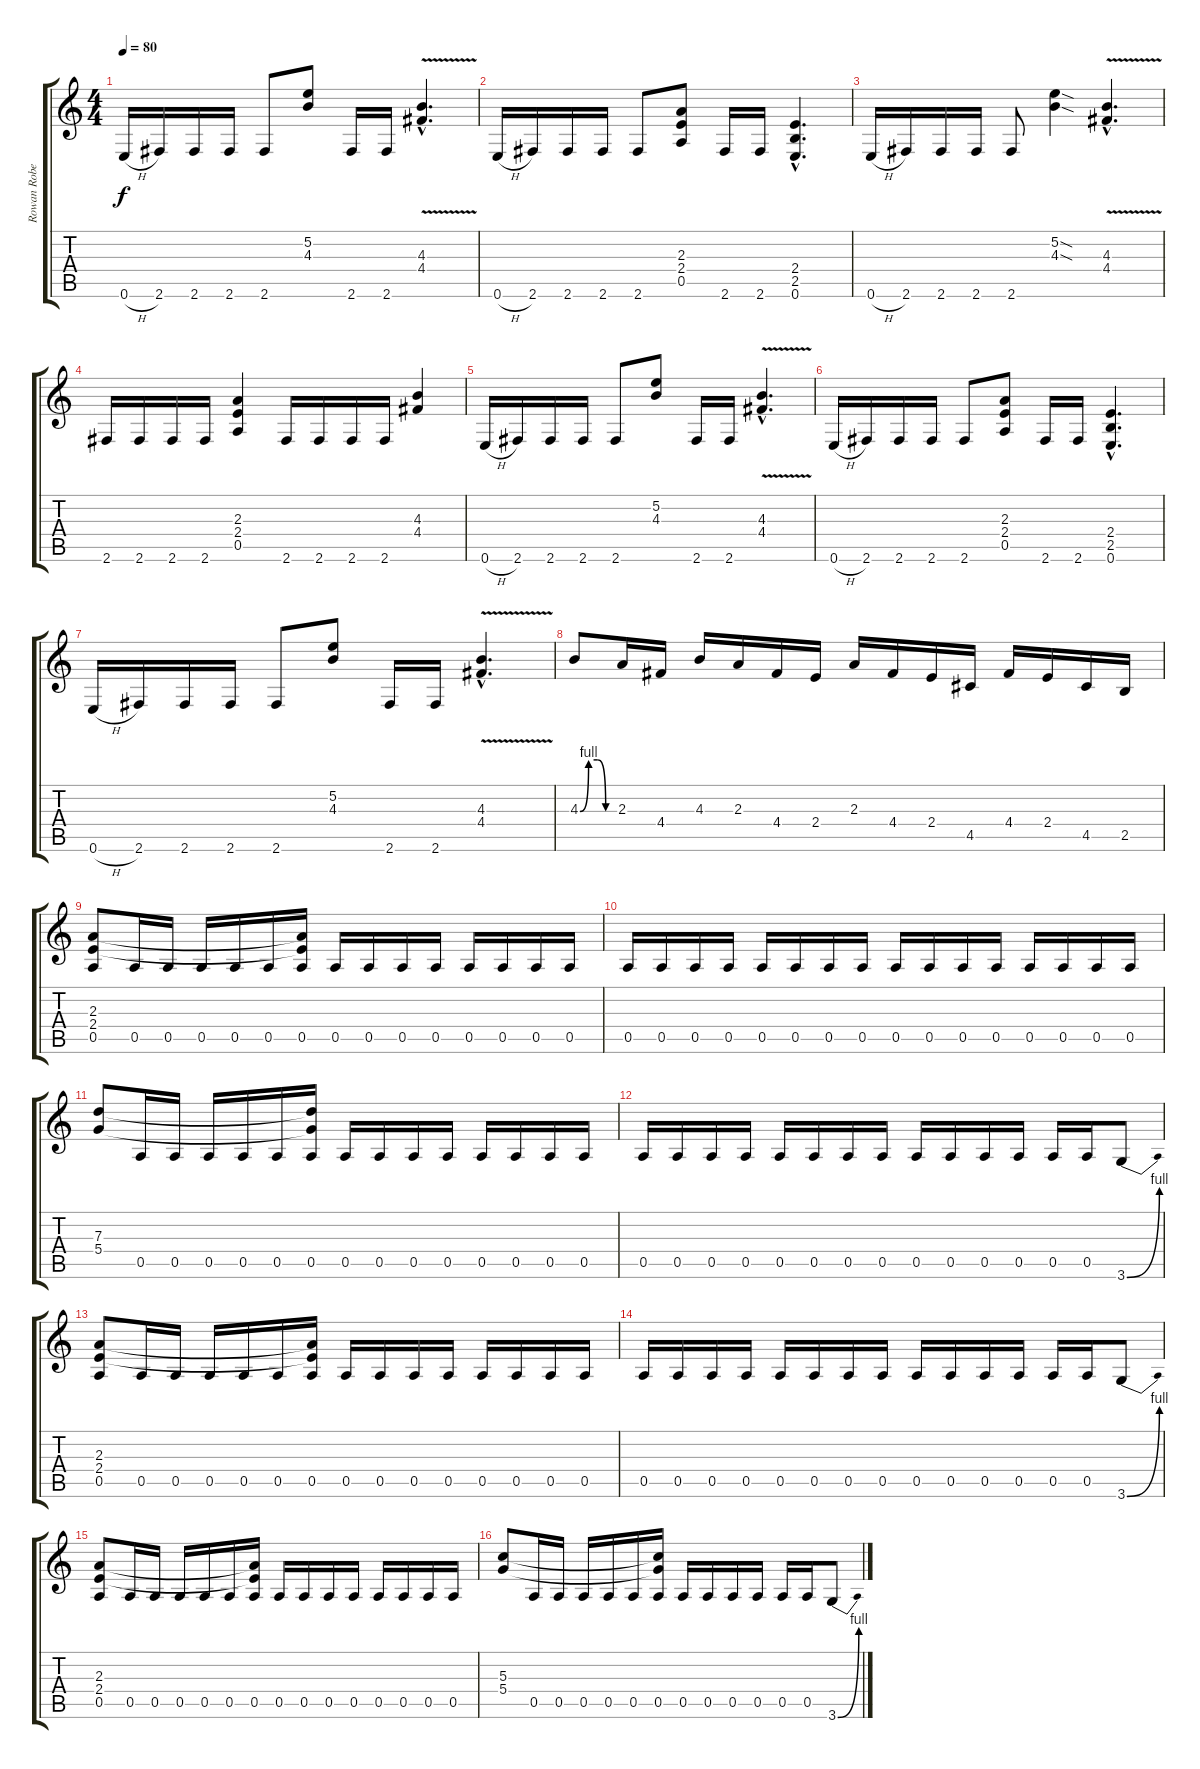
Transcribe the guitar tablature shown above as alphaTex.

\track ("Rowan Robertson" "Rowan Robe") {instrument distortionguitar}
\staff {score tabs}
\tuning (E4 B3 G3 D3 A2 E2) {hide}
\ts (4 4)
\tempo 80
\clef g2
\ks c
0.6{h}.16{dy f instrument distortionguitar} 2.6.16 2.6.16 2.6.16 2.6.8 (5.2 4.3).8 2.6.16 2.6.16 (4.3{v hac} 4.4{v hac}).4{d} |
0.6{h}.16 2.6.16 2.6.16 2.6.16 2.6.8 (2.3 2.4 0.5).8 2.6.16 2.6.16 (2.4{hac} 2.5{hac} 0.6{hac}).4{d} |
0.6{h}.16 2.6.16 2.6.16 2.6.16 2.6.8 (5.2{sod} 4.3{sod}).4 (4.3{v hac} 4.4{v hac}).4{d} |
2.6.16 2.6.16 2.6.16 2.6.16 (2.3 2.4 0.5).4 2.6.16 2.6.16 2.6.16 2.6.16 (4.3 4.4).4 |
0.6{h}.16 2.6.16 2.6.16 2.6.16 2.6.8 (5.2 4.3).8 2.6.16 2.6.16 (4.3{v hac} 4.4{v hac}).4{d} |
0.6{h}.16 2.6.16 2.6.16 2.6.16 2.6.8 (2.3 2.4 0.5).8 2.6.16 2.6.16 (2.4{hac} 2.5{hac} 0.6{hac}).4{d} |
0.6{h}.16 2.6.16 2.6.16 2.6.16 2.6.8 (5.2 4.3).8 2.6.16 2.6.16 (4.3{v hac} 4.4{v hac}).4{d} |
4.3{be (custom 0 0 15 4 30 4 45 0 60 0)}.8 2.3.16 4.4.16 4.3.16 2.3.16 4.4.16 2.4.16 2.3.16 4.4.16 2.4.16 4.5.16 4.4.16 2.4.16 4.5.16 2.5.16 |
(2.3 2.4 0.5).8 0.5.16 0.5.16 0.5.16 0.5.16 0.5.16 (2.3{t} 2.4{t} 0.5).16 0.5.16 0.5.16 0.5.16 0.5.16 0.5.16 0.5.16 0.5.16 0.5.16 |
0.5.16 0.5.16 0.5.16 0.5.16 0.5.16 0.5.16 0.5.16 0.5.16 0.5.16 0.5.16 0.5.16 0.5.16 0.5.16 0.5.16 0.5.16 0.5.16 |
(7.3 5.4).8 0.5.16 0.5.16 0.5.16 0.5.16 0.5.16 (7.3{t} 5.4{t} 0.5).16 0.5.16 0.5.16 0.5.16 0.5.16 0.5.16 0.5.16 0.5.16 0.5.16 |
0.5.16 0.5.16 0.5.16 0.5.16 0.5.16 0.5.16 0.5.16 0.5.16 0.5.16 0.5.16 0.5.16 0.5.16 0.5.16 0.5.16 3.6{be (bend 0 0 60 4)}.8 |
(2.3 2.4 0.5).8 0.5.16 0.5.16 0.5.16 0.5.16 0.5.16 (2.3{t} 2.4{t} 0.5).16 0.5.16 0.5.16 0.5.16 0.5.16 0.5.16 0.5.16 0.5.16 0.5.16 |
0.5.16 0.5.16 0.5.16 0.5.16 0.5.16 0.5.16 0.5.16 0.5.16 0.5.16 0.5.16 0.5.16 0.5.16 0.5.16 0.5.16 3.6{be (bend 0 0 60 4)}.8 |
(2.3 2.4 0.5).8 0.5.16 0.5.16 0.5.16 0.5.16 0.5.16 (2.3{t} 2.4{t} 0.5).16 0.5.16 0.5.16 0.5.16 0.5.16 0.5.16 0.5.16 0.5.16 0.5.16 |
(5.3 5.4).8 0.5.16 0.5.16 0.5.16 0.5.16 0.5.16 (5.3{t} 5.4{t} 0.5).16 0.5.16 0.5.16 0.5.16 0.5.16 0.5.16 0.5.16 3.6{be (bend 0 0 60 4)}.8
